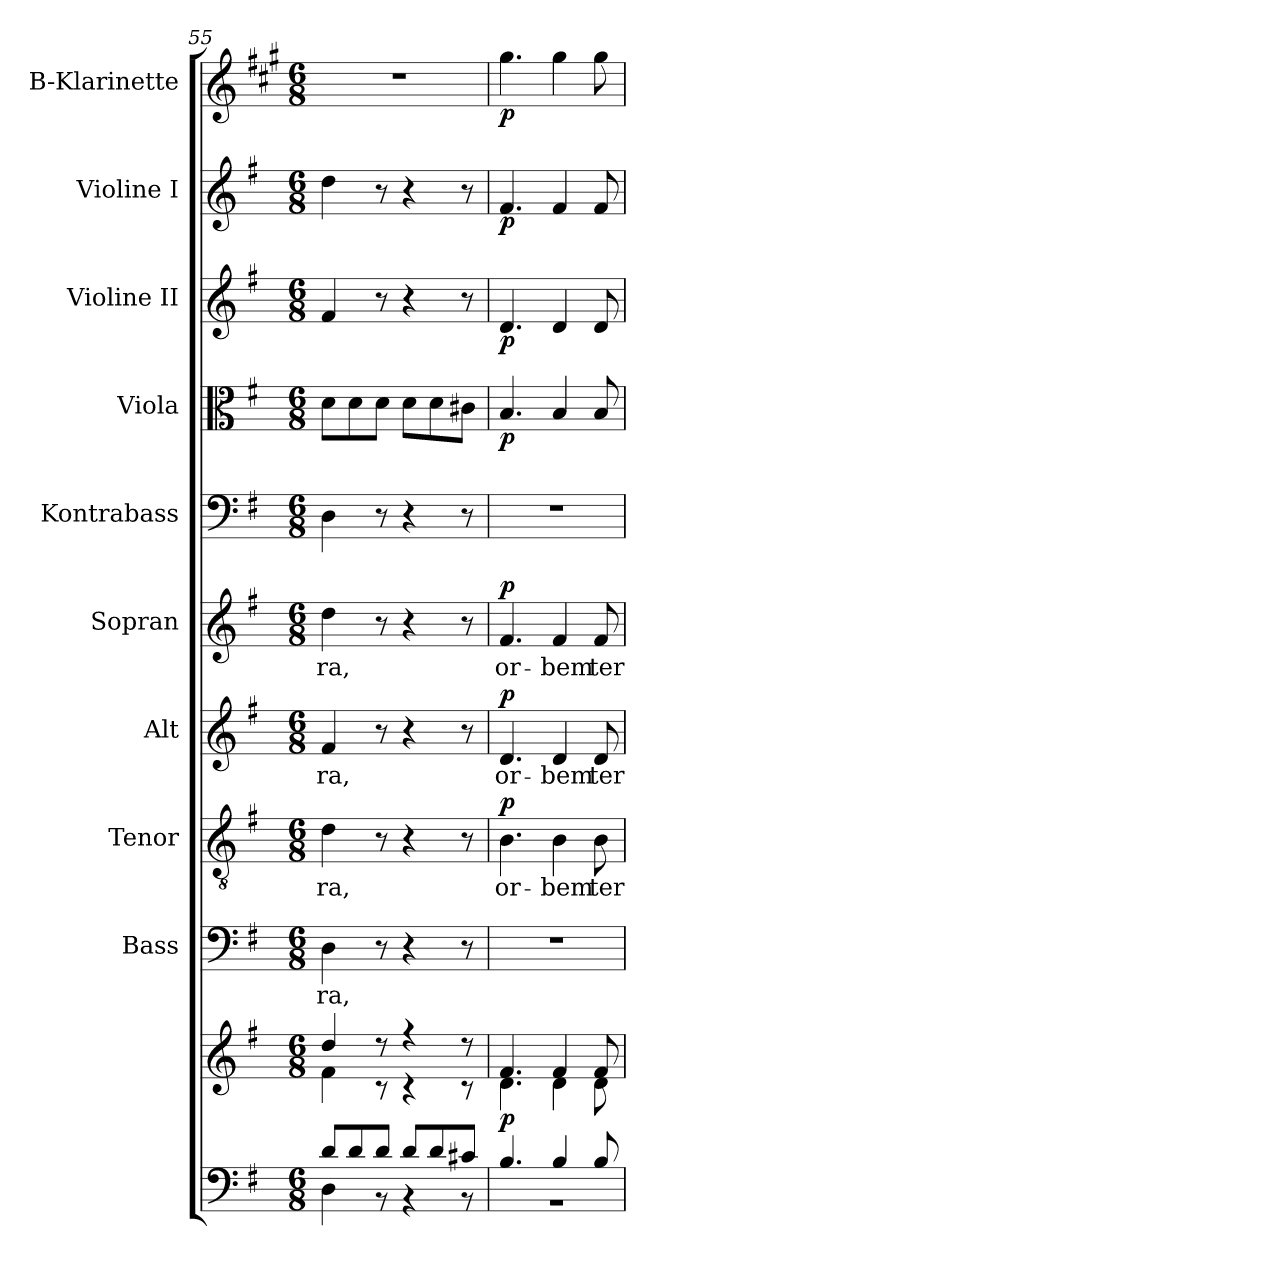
**kern	**kern	**dynam	**kern	**text	**kern	**text	**dynam	**kern	**text	**dynam	**kern	**text	**dynam	**kern	**kern	**dynam	**kern	**dynam	**kern	**dynam	**kern	**dynam
*part10	*part10	*part10	*part9	*part9	*part8	*part8	*part8	*part7	*part7	*part7	*part6	*part6	*part6	*part5	*part4	*part4	*part3	*part3	*part2	*part2	*part1	*part1
*staff11	*staff10	*staff10/11	*staff9	*staff9	*staff8	*staff8	*staff8	*staff7	*staff7	*staff7	*staff6	*staff6	*staff6	*staff5	*staff4	*staff4	*staff3	*staff3	*staff2	*staff2	*staff1	*staff1
*	*	*	*I"Bass	*	*I"Tenor	*	*	*I"Alt	*	*	*I"Sopran	*	*	*I"Kontrabass	*I"Viola	*	*I"Violine II	*	*I"Violine I	*	*I"B-Klarinette	*
*	*	*	*I'B.	*	*I'T.	*	*	*I'A.	*	*	*I'S.	*	*	*I'Kb.	*I'Vla.	*	*I'Vl. II	*	*I'Vl. I	*	*I'B Kl.	*
!!LO:PB:g=z
*clefF4	*clefG2	*	*clefF4	*	*clefGv2	*	*	*clefG2	*	*	*clefG2	*	*	*clefF4	*clefC3	*	*clefG2	*	*clefG2	*	*clefG2	*
*	*	*	*	*	*	*	*	*	*	*	*	*	*	*ITrd7c12	*	*	*	*	*	*	*ITrd1c2	*
*k[f#]	*k[f#]	*	*k[f#]	*	*k[f#]	*	*	*k[f#]	*	*	*k[f#]	*	*	*k[f#]	*k[f#]	*	*k[f#]	*	*k[f#]	*	*k[f#]	*
*G:	*G:	*	*G:	*	*G:	*	*	*G:	*	*	*G:	*	*	*G:	*G:	*	*G:	*	*G:	*	*G:	*
*M6/8	*M6/8	*	*M6/8	*	*M6/8	*	*	*M6/8	*	*	*M6/8	*	*	*M6/8	*M6/8	*	*M6/8	*	*M6/8	*	*M6/8	*
=55	=55	=55	=55	=55	=55	=55	=55	=55	=55	=55	=55	=55	=55	=55	=55	=55	=55	=55	=55	=55	=55	=55
*^	*^	*	*	*	*	*	*	*	*	*	*	*	*	*	*	*	*	*	*	*	*	*
!	!	!	!	!	!	!LO:LY:b	!	!LO:LY:b	!	!	!LO:LY:b	!	!	!LO:LY:b	!	!	!	!	!	!	!	!	!	!
8d/L	4D\	4dd/	4f#\	.	4D\	-ra,	4d\	-ra,	.	4f#/	-ra,	.	4dd\	-ra,	.	4DD\	8d\L	.	4f#/	.	4dd\	.	2.r	.
8d/	.	.	.	.	.	.	.	.	.	.	.	.	.	.	.	.	8d\	.	.	.	.	.	.	.
8d/J	8r	8r	8r	.	8r	.	8r	.	.	8r	.	.	8r	.	.	8r	8d\J	.	8r	.	8r	.	.	.
8d/L	4r	4r	4r	.	4r	.	4r	.	.	4r	.	.	4r	.	.	4r	8d\L	.	4r	.	4r	.	.	.
8d/	.	.	.	.	.	.	.	.	.	.	.	.	.	.	.	.	8d\	.	.	.	.	.	.	.
8c#X/J	8r	8r	8r	.	8r	.	8r	.	.	8r	.	.	8r	.	.	8r	8c#X\J	.	8r	.	8r	.	.	.
=56	=56	=56	=56	=56	=56	=56	=56	=56	=56	=56	=56	=56	=56	=56	=56	=56	=56	=56	=56	=56	=56	=56	=56	=56
!	!LO:N:vis=1	!	!	!LO:DY:b	!	!	!	!LO:LY:b	!LO:DY:a	!	!LO:LY:b	!LO:DY:a	!	!LO:LY:b	!LO:DY:a	!	!	!LO:DY:b	!	!LO:DY:b	!	!LO:DY:b	!	!LO:DY:b
4.B/	2.rBB	4.f#/	4.d\	p	2.r	.	4.B\	or-	p	4.d/	or-	p	4.f#/	or-	p	2.r	4.B/	p	4.d/	p	4.f#/	p	4.ff#\	p
!	!	!	!	!	!	!	!	!LO:LY:b	!	!	!LO:LY:b	!	!	!LO:LY:b	!	!	!	!	!	!	!	!	!	!
4B/	.	4f#/	4d\	.	.	.	4B\	-bem	.	4d/	-bem	.	4f#/	-bem	.	.	4B/	.	4d/	.	4f#/	.	4ff#\	.
!	!	!	!	!	!	!	!	!LO:LY:b	!	!	!LO:LY:b	!	!	!LO:LY:b	!	!	!	!	!	!	!	!	!	!
8B/	.	8f#/	8d\	.	.	.	8B\	ter-	.	8d/	ter-	.	8f#/	ter-	.	.	8B/	.	8d/	.	8f#/	.	8ff#\	.
*v	*v	*	*	*	*	*	*	*	*	*	*	*	*	*	*	*	*	*	*	*	*	*	*	*
*	*v	*v	*	*	*	*	*	*	*	*	*	*	*	*	*	*	*	*	*	*	*	*	*
=	=	=	=	=	=	=	=	=	=	=	=	=	=	=	=	=	=	=	=	=	=	=
*-	*-	*-	*-	*-	*-	*-	*-	*-	*-	*-	*-	*-	*-	*-	*-	*-	*-	*-	*-	*-	*-	*-
